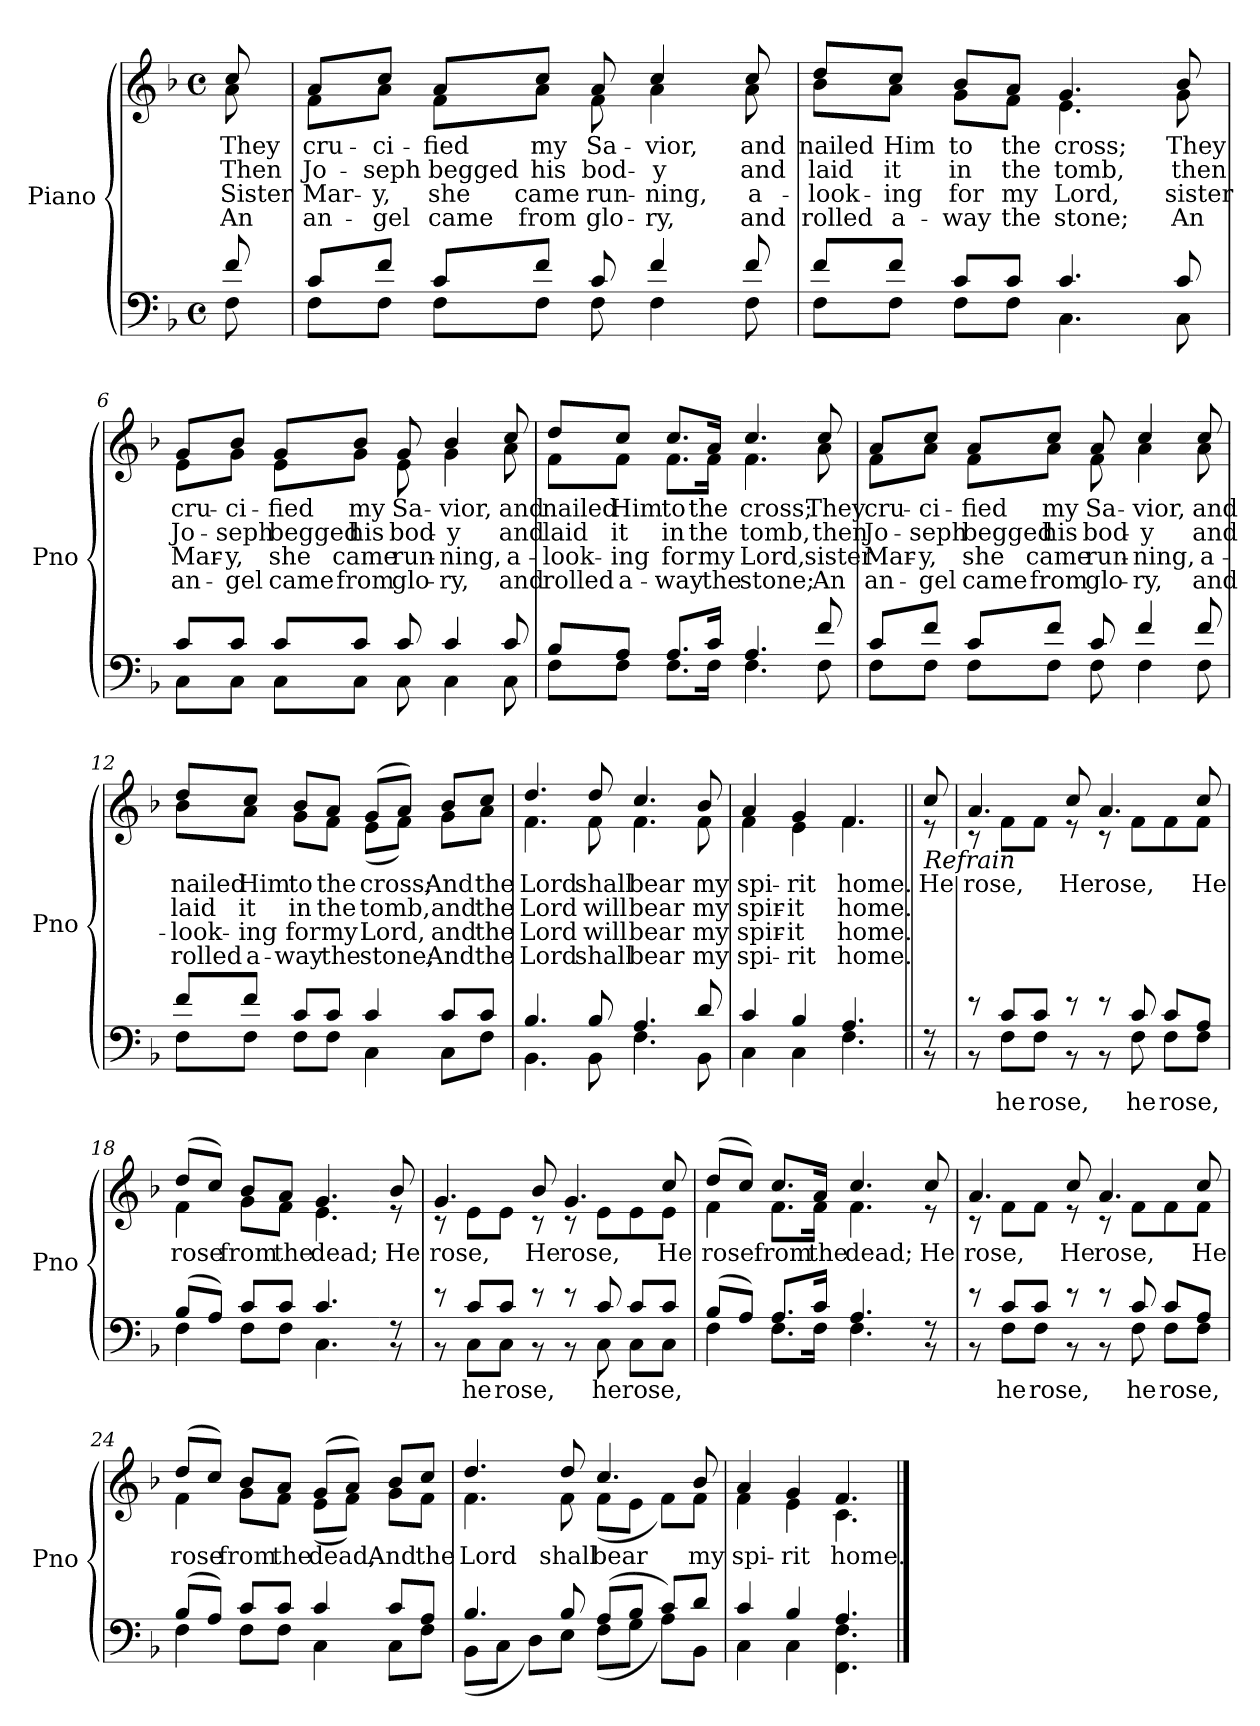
**kern	**text	**kern	**text	**text	**text	**text
*part2	*part2	*part1	*part1	*part1	*part1	*part1
*staff2	*staff2	*staff1	*staff1	*staff1	*staff1	*staff1
*I"Piano	*	*I"Piano	*	*	*	*
*I'Pno	*	*I'Pno	*	*	*	*
*clefF4	*	*clefG2	*	*	*	*
*k[b-]	*	*k[b-]	*	*	*	*
*M4/4	*	*M4/4	*	*	*	*
*met(c)	*	*met(c)	*	*	*	*
=1	=1	=1	=1	=1	=1	=1
*^	*	*	*	*	*	*
!	!	!	!LO:TX:b:i:t=Verse	!	!	!	!
!	!	!	!	!LO:LY:b	!LO:LY:b	!LO:LY:b	!LO:LY:b
*	*	*	*^	*	*	*	*
8f/	8F\	.	8cc/	8a\	They	Then	Sister	An
=2	=2	=2	=2	=2	=2	=2	=2	=2
!	!	!	!	!	!LO:LY:b	!LO:LY:b	!LO:LY:b	!LO:LY:b
8c/L	8F\L	.	8a/L	8f\L	cru-	Jo-	Mar-	an-
!	!	!	!	!	!LO:LY:b	!LO:LY:b	!LO:LY:b	!LO:LY:b
8f/J	8F\J	.	8cc/J	8a\J	-ci-	-seph	-y,	-gel
!	!	!	!	!	!LO:LY:b	!LO:LY:b	!LO:LY:b	!LO:LY:b
8c/L	8F\L	.	8a/L	8f\L	-fied	begged	she	came
!	!	!	!	!	!LO:LY:b	!LO:LY:b	!LO:LY:b	!LO:LY:b
8f/J	8F\J	.	8cc/J	8a\J	my	his	came	from
!	!	!	!	!	!LO:LY:b	!LO:LY:b	!LO:LY:b	!LO:LY:b
8c/	8F\	.	8a/	8f\	Sa-	bod-	run-	glo-
!	!	!	!	!	!LO:LY:b	!LO:LY:b	!LO:LY:b	!LO:LY:b
4f/	4F\	.	4cc/	4a\	-vior,	-y	-ning,	-ry,
=3-	=3-	=3-	=3-	=3-	=3-	=3-	=3-	=3-
!	!	!	!	!	!LO:LY:b	!LO:LY:b	!LO:LY:b	!LO:LY:b
8f/	8F\	.	8cc/	8a\	and	and	a-	and
=4	=4	=4	=4	=4	=4	=4	=4	=4
!	!	!	!	!	!LO:LY:b	!LO:LY:b	!LO:LY:b	!LO:LY:b
8f/L	8F\L	.	8dd/L	8b-\L	nailed	laid	-look-	rolled
!	!	!	!	!	!LO:LY:b	!LO:LY:b	!LO:LY:b	!LO:LY:b
8f/J	8F\J	.	8cc/J	8a\J	Him	it	-ing	a-
!	!	!	!	!	!LO:LY:b	!LO:LY:b	!LO:LY:b	!LO:LY:b
8c/L	8F\L	.	8b-/L	8g\L	to	in	for	-way
!	!	!	!	!	!LO:LY:b	!LO:LY:b	!LO:LY:b	!LO:LY:b
8c/J	8F\J	.	8a/J	8f\J	the	the	my	the
!	!	!	!	!	!LO:LY:b	!LO:LY:b	!LO:LY:b	!LO:LY:b
4.c/	4.C\	.	4.g/	4.e\	cross;	tomb,	Lord,	stone;
!!LO:LB:g=z	!!
=5-	=5-	=5-	=5-	=5-	=5-	=5-	=5-	=5-
!	!	!	!	!	!LO:LY:b	!LO:LY:b	!LO:LY:b	!LO:LY:b
8c/	8C\	.	8b-/	8g\	They	then	sister	An
=6	=6	=6	=6	=6	=6	=6	=6	=6
!	!	!	!	!	!LO:LY:b	!LO:LY:b	!LO:LY:b	!LO:LY:b
8c/L	8C\L	.	8g/L	8e\L	cru-	Jo-	Mar-	an-
!	!	!	!	!	!LO:LY:b	!LO:LY:b	!LO:LY:b	!LO:LY:b
8c/J	8C\J	.	8b-/J	8g\J	-ci-	-seph	-y,	-gel
!	!	!	!	!	!LO:LY:b	!LO:LY:b	!LO:LY:b	!LO:LY:b
8c/L	8C\L	.	8g/L	8e\L	-fied	begged	she	came
!	!	!	!	!	!LO:LY:b	!LO:LY:b	!LO:LY:b	!LO:LY:b
8c/J	8C\J	.	8b-/J	8g\J	my	his	came	from
!	!	!	!	!	!LO:LY:b	!LO:LY:b	!LO:LY:b	!LO:LY:b
8c/	8C\	.	8g/	8e\	Sa-	bod-	run-	glo-
!	!	!	!	!	!LO:LY:b	!LO:LY:b	!LO:LY:b	!LO:LY:b
4c/	4C\	.	4b-/	4g\	-vior,	-y	-ning,	-ry,
=7-	=7-	=7-	=7-	=7-	=7-	=7-	=7-	=7-
!	!	!	!	!	!LO:LY:b	!LO:LY:b	!LO:LY:b	!LO:LY:b
8c/	8C\	.	8cc/	8a\	and	and	a-	and
=8	=8	=8	=8	=8	=8	=8	=8	=8
!	!	!	!	!	!LO:LY:b	!LO:LY:b	!LO:LY:b	!LO:LY:b
8B-/L	8F\L	.	8dd/L	8f\L	nailed	laid	-look-	rolled
!	!	!	!	!	!LO:LY:b	!LO:LY:b	!LO:LY:b	!LO:LY:b
8A/J	8F\J	.	8cc/J	8f\J	Him	it	-ing	a-
!	!	!	!	!	!LO:LY:b	!LO:LY:b	!LO:LY:b	!LO:LY:b
8.A/L	8.F\L	.	8.cc/L	8.f\L	to	in	for	-way
!	!	!	!	!	!LO:LY:b	!LO:LY:b	!LO:LY:b	!LO:LY:b
16c/Jk	16F\Jk	.	16a/Jk	16f\Jk	the	the	my	the
!	!	!	!	!	!LO:LY:b	!LO:LY:b	!LO:LY:b	!LO:LY:b
4.A/	4.F\	.	4.cc/	4.f\	cross;	tomb,	Lord,	stone;
!!LO:LB:g=z	!!
=9-	=9-	=9-	=9-	=9-	=9-	=9-	=9-	=9-
!	!	!	!	!	!LO:LY:b	!LO:LY:b	!LO:LY:b	!LO:LY:b
8f/	8F\	.	8cc/	8a\	They	then	sister	An
=10	=10	=10	=10	=10	=10	=10	=10	=10
!	!	!	!	!	!LO:LY:b	!LO:LY:b	!LO:LY:b	!LO:LY:b
8c/L	8F\L	.	8a/L	8f\L	cru-	Jo-	Mar-	an-
!	!	!	!	!	!LO:LY:b	!LO:LY:b	!LO:LY:b	!LO:LY:b
8f/J	8F\J	.	8cc/J	8a\J	-ci-	-seph	-y,	-gel
!	!	!	!	!	!LO:LY:b	!LO:LY:b	!LO:LY:b	!LO:LY:b
8c/L	8F\L	.	8a/L	8f\L	-fied	begged	she	came
!	!	!	!	!	!LO:LY:b	!LO:LY:b	!LO:LY:b	!LO:LY:b
8f/J	8F\J	.	8cc/J	8a\J	my	his	came	from
!	!	!	!	!	!LO:LY:b	!LO:LY:b	!LO:LY:b	!LO:LY:b
8c/	8F\	.	8a/	8f\	Sa-	bod-	run-	glo-
!	!	!	!	!	!LO:LY:b	!LO:LY:b	!LO:LY:b	!LO:LY:b
4f/	4F\	.	4cc/	4a\	-vior,	-y	-ning,	-ry,
=11-	=11-	=11-	=11-	=11-	=11-	=11-	=11-	=11-
!	!	!	!	!	!LO:LY:b	!LO:LY:b	!LO:LY:b	!LO:LY:b
8f/	8F\	.	8cc/	8a\	and	and	a-	and
=12	=12	=12	=12	=12	=12	=12	=12	=12
!	!	!	!	!	!LO:LY:b	!LO:LY:b	!LO:LY:b	!LO:LY:b
8f/L	8F\L	.	8dd/L	8b-\L	nailed	laid	-look-	rolled
!	!	!	!	!	!LO:LY:b	!LO:LY:b	!LO:LY:b	!LO:LY:b
8f/J	8F\J	.	8cc/J	8a\J	Him	it	-ing	a-
!	!	!	!	!	!LO:LY:b	!LO:LY:b	!LO:LY:b	!LO:LY:b
8c/L	8F\L	.	8b-/L	8g\L	to	in	for	-way
!	!	!	!	!	!LO:LY:b	!LO:LY:b	!LO:LY:b	!LO:LY:b
8c/J	8F\J	.	8a/J	8f\J	the	the	my	the
!	!	!	!	!	!LO:LY:b	!LO:LY:b	!LO:LY:b	!LO:LY:b
4c/	4C\	.	(>8g/L	(<8e\L	cross;	tomb,	Lord,	stone;
.	.	.	8a/J)	8f\J)	.	.	.	.
!!LO:LB:g=z	!!
=13-	=13-	=13-	=13-	=13-	=13-	=13-	=13-	=13-
!	!	!	!	!	!LO:LY:b	!LO:LY:b	!LO:LY:b	!LO:LY:b
8c/L	8C\L	.	8b-/L	8g\L	And	and	and	And
!	!	!	!	!	!LO:LY:b	!LO:LY:b	!LO:LY:b	!LO:LY:b
8c/J	8F\J	.	8cc/J	8a\J	the	the	the	the
=14	=14	=14	=14	=14	=14	=14	=14	=14
!	!	!	!	!	!LO:LY:b	!LO:LY:b	!LO:LY:b	!LO:LY:b
4.B-/	4.BB-\	.	4.dd/	4.f\	Lord	Lord	Lord	Lord
!	!	!	!	!	!LO:LY:b	!LO:LY:b	!LO:LY:b	!LO:LY:b
8B-/	8BB-\	.	8dd/	8f\	shall	will	will	shall
!	!	!	!	!	!LO:LY:b	!LO:LY:b	!LO:LY:b	!LO:LY:b
4.A/	4.F\	.	4.cc/	4.f\	bear	bear	bear	bear
!	!	!	!	!	!LO:LY:b	!LO:LY:b	!LO:LY:b	!LO:LY:b
8d/	8BB-\	.	8b-/	8f\	my	my	my	my
=15	=15	=15	=15	=15	=15	=15	=15	=15
!	!	!	!	!	!LO:LY:b	!LO:LY:b	!LO:LY:b	!LO:LY:b
4c/	4C\	.	4a/	4f\	spi-	spir-	spir-	spi-
!	!	!	!	!	!LO:LY:b	!LO:LY:b	!LO:LY:b	!LO:LY:b
4B-/	4C\	.	4g/	4e\	-rit	-it	-it	-rit
!	!	!	!	!	!LO:LY:b	!LO:LY:b	!LO:LY:b	!LO:LY:b
4.A/	4.F\	.	4.f/	4.f\	home.	home.	home.	home.
!!LO:LB:g=z	!!
=16||	=16||	=16||	=16||	=16||	=16||	=16||	=16||	=16||
!	!	!	!LO:TX:b:i:t=Refrain	!	!	!	!	!
!	!	!	!	!	!LO:LY:b	!	!	!
8r	8r	.	8cc/	8r	He	.	.	.
=17	=17	=17	=17	=17	=17	=17	=17	=17
!	!	!	!	!	!LO:LY:b	!	!	!
8r	8r	.	4.a/	8r	rose,	.	.	.
!	!	!LO:LY:b	!	!	!	!	!	!
8c/L	8F\L	he	.	8f\L	.	.	.	.
!	!	!LO:LY:b	!	!	!	!	!	!
8c/J	8F\J	rose,	.	8f\J	.	.	.	.
!	!	!	!	!	!LO:LY:b	!	!	!
8r	8r	.	8cc/	8r	He	.	.	.
!	!	!	!	!	!LO:LY:b	!	!	!
8r	8r	.	4.a/	8r	rose,	.	.	.
!	!	!LO:LY:b	!	!	!	!	!	!
8c/	8F\	he	.	8f\L	.	.	.	.
!	!	!LO:LY:b	!	!	!	!	!	!
8c/L	8F\L	rose,	.	8f\	.	.	.	.
!	!	!	!	!	!LO:LY:b	!	!	!
8A/J	8F\J	.	8cc/	8f\J	He	.	.	.
=18	=18	=18	=18	=18	=18	=18	=18	=18
!	!	!	!	!	!LO:LY:b	!	!	!
(>8B-/L	4F\	.	(>8dd/L	4f\	rose	.	.	.
8A/J)	.	.	8cc/J)	.	.	.	.	.
!	!	!	!	!	!LO:LY:b	!	!	!
8c/L	8F\L	.	8b-/L	8g\L	from	.	.	.
!	!	!	!	!	!LO:LY:b	!	!	!
8c/J	8F\J	.	8a/J	8f\J	the	.	.	.
!	!	!	!	!	!LO:LY:b	!	!	!
4.c/	4.C\	.	4.g/	4.e\	dead;	.	.	.
!!LO:LB:g=z	!!
=19-	=19-	=19-	=19-	=19-	=19-	=19-	=19-	=19-
!	!	!	!	!	!LO:LY:b	!	!	!
8r	8r	.	8b-/	8r	He	.	.	.
=20	=20	=20	=20	=20	=20	=20	=20	=20
!	!	!	!	!	!LO:LY:b	!	!	!
8r	8r	.	4.g/	8r	rose,	.	.	.
!	!	!LO:LY:b	!	!	!	!	!	!
8c/L	8C\L	he	.	8e\L	.	.	.	.
!	!	!LO:LY:b	!	!	!	!	!	!
8c/J	8C\J	rose,	.	8e\J	.	.	.	.
!	!	!	!	!	!LO:LY:b	!	!	!
8r	8r	.	8b-/	8r	He	.	.	.
!	!	!	!	!	!LO:LY:b	!	!	!
8r	8r	.	4.g/	8r	rose,	.	.	.
!	!	!LO:LY:b	!	!	!	!	!	!
8c/	8C\	he	.	8e\L	.	.	.	.
!	!	!LO:LY:b	!	!	!	!	!	!
8c/L	8C\L	rose,	.	8e\	.	.	.	.
!	!	!	!	!	!LO:LY:b	!	!	!
8c/J	8C\J	.	8cc/	8e\J	He	.	.	.
=21	=21	=21	=21	=21	=21	=21	=21	=21
!	!	!	!	!	!LO:LY:b	!	!	!
(>8B-/L	4F\	.	(>8dd/L	4f\	rose	.	.	.
8A/J)	.	.	8cc/J)	.	.	.	.	.
!	!	!	!	!	!LO:LY:b	!	!	!
8.A/L	8.F\L	.	8.cc/L	8.f\L	from	.	.	.
!	!	!	!	!	!LO:LY:b	!	!	!
16c/Jk	16F\Jk	.	16a/Jk	16f\Jk	the	.	.	.
!	!	!	!	!	!LO:LY:b	!	!	!
4.A/	4.F\	.	4.cc/	4.f\	dead;	.	.	.
!!LO:LB:g=z	!!
=22-	=22-	=22-	=22-	=22-	=22-	=22-	=22-	=22-
!	!	!	!	!	!LO:LY:b	!	!	!
8r	8r	.	8cc/	8r	He	.	.	.
=23	=23	=23	=23	=23	=23	=23	=23	=23
!	!	!	!	!	!LO:LY:b	!	!	!
8r	8r	.	4.a/	8r	rose,	.	.	.
!	!	!LO:LY:b	!	!	!	!	!	!
8c/L	8F\L	he	.	8f\L	.	.	.	.
!	!	!LO:LY:b	!	!	!	!	!	!
8c/J	8F\J	rose,	.	8f\J	.	.	.	.
!	!	!	!	!	!LO:LY:b	!	!	!
8r	8r	.	8cc/	8r	He	.	.	.
!	!	!	!	!	!LO:LY:b	!	!	!
8r	8r	.	4.a/	8r	rose,	.	.	.
!	!	!LO:LY:b	!	!	!	!	!	!
8c/	8F\	he	.	8f\L	.	.	.	.
!	!	!LO:LY:b	!	!	!	!	!	!
8c/L	8F\L	rose,	.	8f\	.	.	.	.
!	!	!	!	!	!LO:LY:b	!	!	!
8A/J	8F\J	.	8cc/	8f\J	He	.	.	.
=24	=24	=24	=24	=24	=24	=24	=24	=24
!	!	!	!	!	!LO:LY:b	!	!	!
(>8B-/L	4F\	.	(>8dd/L	4f\	rose	.	.	.
8A/J)	.	.	8cc/J)	.	.	.	.	.
!	!	!	!	!	!LO:LY:b	!	!	!
8c/L	8F\L	.	8b-/L	8g\L	from	.	.	.
!	!	!	!	!	!LO:LY:b	!	!	!
8c/J	8F\J	.	8a/J	8f\J	the	.	.	.
!	!	!	!	!	!LO:LY:b	!	!	!
4c/	4C\	.	(>8g/L	(<8e\L	dead,	.	.	.
.	.	.	8a/J)	8f\J)	.	.	.	.
!!LO:LB:g=z	!!
=25-	=25-	=25-	=25-	=25-	=25-	=25-	=25-	=25-
!	!	!	!	!	!LO:LY:b	!	!	!
8c/L	8C\L	.	8b-/L	8g\L	And	.	.	.
!	!	!	!	!	!LO:LY:b	!	!	!
8A/J	8F\J	.	8cc/J	8f\J	the	.	.	.
=26	=26	=26	=26	=26	=26	=26	=26	=26
!	!	!	!	!	!LO:LY:b	!	!	!
4.B-/	(<8BB-\L	.	4.dd/	4.f\	Lord	.	.	.
.	8C\J	.	.	.	.	.	.	.
.	8D\L)	.	.	.	.	.	.	.
!	!	!	!	!	!LO:LY:b	!	!	!
8B-/	8E\J	.	8dd/	8f\	shall	.	.	.
!	!	!	!	!	!LO:LY:b	!	!	!
(>8A/L	(<8F\L	.	4.cc/	(<8f\L	bear	.	.	.
8B-/J	8G\J	.	.	8e\J	.	.	.	.
8c/L)	8A\L)	.	.	8f\L)	.	.	.	.
!	!	!	!	!	!LO:LY:b	!	!	!
8d/J	8BB-\J	.	8b-/	8f\J	my	.	.	.
=27	=27	=27	=27	=27	=27	=27	=27	=27
!	!	!	!	!	!LO:LY:b	!	!	!
4c/	4C\	.	4a/	4f\	spi-	.	.	.
!	!	!	!	!	!LO:LY:b	!	!	!
4B-/	4C\	.	4g/	4e\	-rit	.	.	.
!	!	!	!	!	!LO:LY:b	!	!	!
4.A/	4.FF\ 4.F\	.	4.f/	4.c\	home.	.	.	.
*v	*v	*	*	*	*	*	*	*
*	*	*v	*v	*	*	*	*
==	==	==	==	==	==	==
*-	*-	*-	*-	*-	*-	*-
